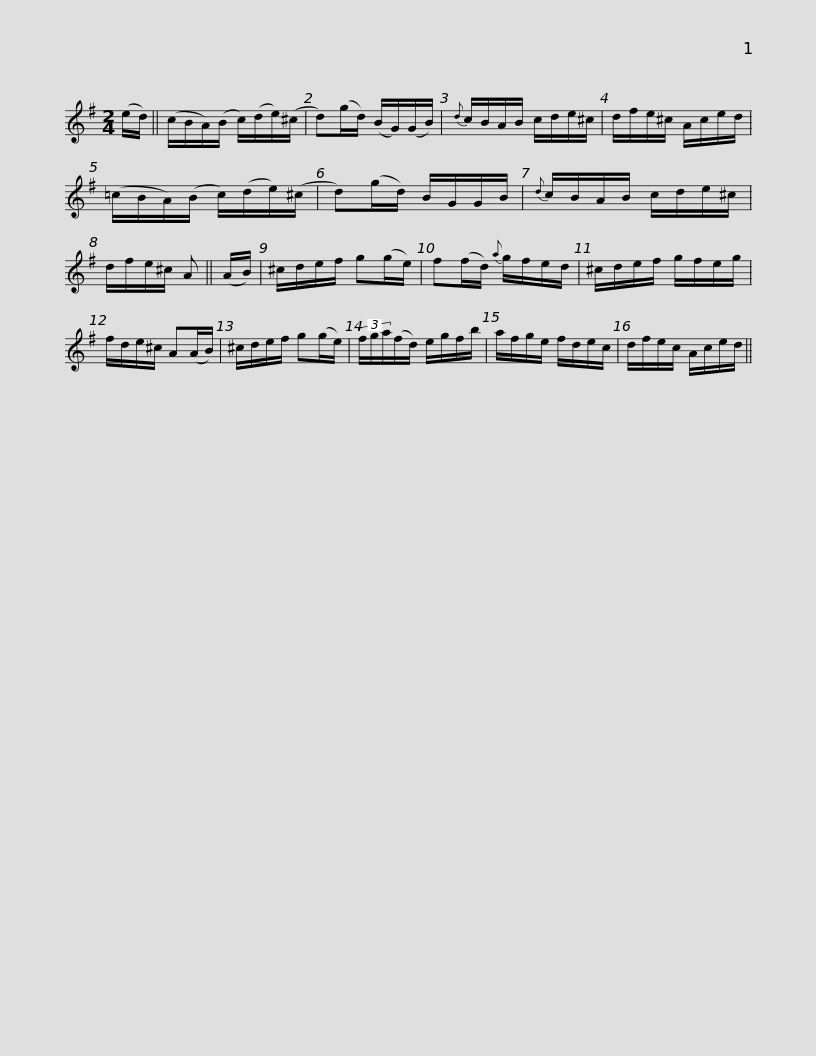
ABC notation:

X:1
L:1/8
M:2/4
I:linebreak $
K:G
V:1 treble
V:1
 (e/d/) || (c/B/A/)(B/ c/)(d/e/)(^c/ | d)(g/d/) (B/G/)(G/B/) |{d} c/B/A/B/ c/d/e/^c/ | d/f/e/^c/ A/c/e/d/ | %5
 (=c/B/A/)(B/ c/)(d/e/)(^c/ |$ d)(g/d/) B/G/G/B/ |{d} c/B/A/B/ c/d/e/^c/ | d/f/e/^c/ A || (A/B/) | %10
 ^c/d/e/f/ g(g/e/) | f(f/d/){a} g/f/e/d/ | ^c/d/e/f/ g/f/e/g/ |$ f/d/e/^c/ A(A/B/) | ^c/d/e/f/ g(g/e/) | %15
 (3f/g/a/(f/d/) e/g/f/b/ | a/f/g/e/ f/d/e/c/ | d/f/e/c/ A/c/e/d/ || %18
